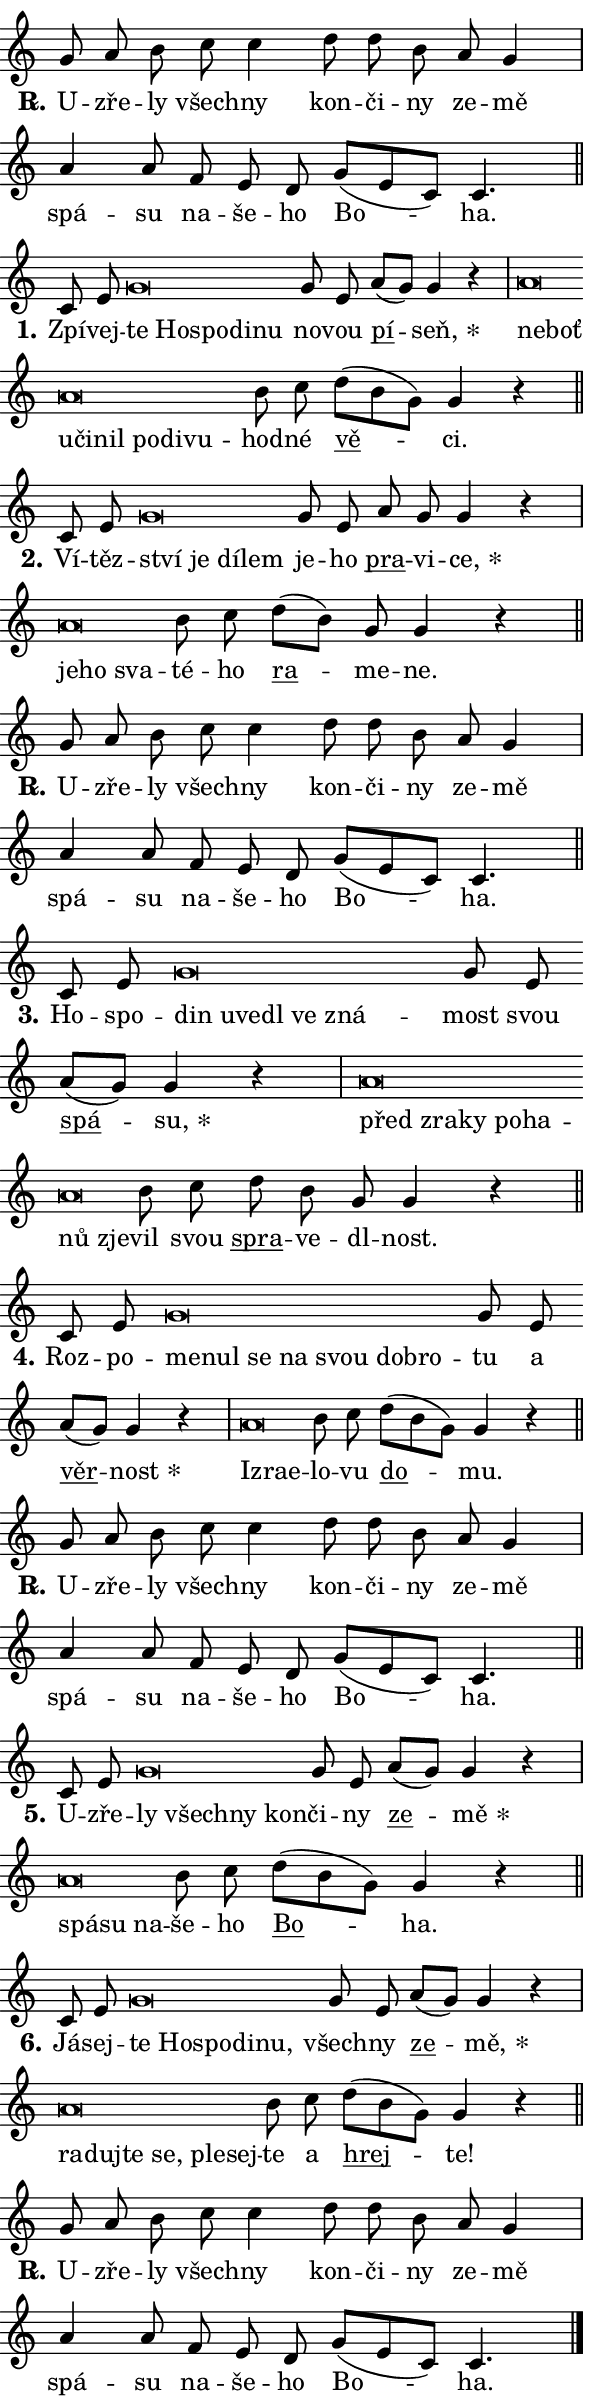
\version "2.24.0"
\header { tagline = "" }
\paper {
  indent = 0\cm
  top-margin = 0\cm
  right-margin = 0.13\cm % to fit lyric hyphens
  bottom-margin = 0\cm
  left-margin = 0\cm
  paper-width = 10\cm
  page-breaking = #ly:one-page-breaking
  system-system-spacing.basic-distance = #11
  score-system-spacing.basic-distance = #11
  ragged-last = ##f
}


%% Author: Thomas Morley
%% https://lists.gnu.org/archive/html/lilypond-user/2020-05/msg00002.html
#(define (line-position grob)
"Returns position of @var[grob} in current system:
   @code{'start}, if at first time-step
   @code{'end}, if at last time-step
   @code{'middle} otherwise
"
  (let* ((col (ly:item-get-column grob))
         (ln (ly:grob-object col 'left-neighbor))
         (rn (ly:grob-object col 'right-neighbor))
         (col-to-check-left (if (ly:grob? ln) ln col))
         (col-to-check-right (if (ly:grob? rn) rn col))
         (break-dir-left
           (and
             (ly:grob-property col-to-check-left 'non-musical #f)
             (ly:item-break-dir col-to-check-left)))
         (break-dir-right
           (and
             (ly:grob-property col-to-check-right 'non-musical #f)
             (ly:item-break-dir col-to-check-right))))
        (cond ((eqv? 1 break-dir-left) 'start)
              ((eqv? -1 break-dir-right) 'end)
              (else 'middle))))

#(define (tranparent-at-line-position vctor)
  (lambda (grob)
  "Relying on @code{line-position} select the relevant enry from @var{vctor}.
Used to determine transparency,"
    (case (line-position grob)
      ((end) (not (vector-ref vctor 0)))
      ((middle) (not (vector-ref vctor 1)))
      ((start) (not (vector-ref vctor 2))))))

noteHeadBreakVisibility =
#(define-music-function (break-visibility)(vector?)
"Makes @code{NoteHead}s transparent relying on @var{break-visibility}"
#{
  \override NoteHead.transparent =
    #(tranparent-at-line-position break-visibility)
#})

#(define delete-ledgers-for-transparent-note-heads
  (lambda (grob)
    "Reads whether a @code{NoteHead} is transparent.
If so this @code{NoteHead} is removed from @code{'note-heads} from
@var{grob}, which is supposed to be @code{LedgerLineSpanner}.
As a result ledgers are not printed for this @code{NoteHead}"
    (let* ((nhds-array (ly:grob-object grob 'note-heads))
           (nhds-list
             (if (ly:grob-array? nhds-array)
                 (ly:grob-array->list nhds-array)
                 '()))
           ;; Relies on the transparent-property being done before
           ;; Staff.LedgerLineSpanner.after-line-breaking is executed.
           ;; This is fragile ...
           (to-keep
             (remove
               (lambda (nhd)
                 (ly:grob-property nhd 'transparent #f))
               nhds-list)))
      ;; TODO find a better method to iterate over grob-arrays, similiar
      ;; to filter/remove etc for lists
      ;; For now rebuilt from scratch
      (set! (ly:grob-object grob 'note-heads)  '())
      (for-each
        (lambda (nhd)
          (ly:pointer-group-interface::add-grob grob 'note-heads nhd))
        to-keep))))

squashNotes = {
  \override NoteHead.X-extent = #'(-0.2 . 0.2)
  \override NoteHead.Y-extent = #'(-0.75 . 0)
  \override NoteHead.stencil =
    #(lambda (grob)
       (let ((pos (ly:grob-property grob 'staff-position)))
         (begin
           (if (< pos -7) (display "ERROR: Lower brevis then expected\n") (display ""))
           (if (<= pos -6) ly:text-interface::print ly:note-head::print))))
}
unSquashNotes = {
  \revert NoteHead.X-extent
  \revert NoteHead.Y-extent
  \revert NoteHead.stencil
}

hideNotes = \noteHeadBreakVisibility #begin-of-line-visible
unHideNotes = \noteHeadBreakVisibility #all-visible

% work-around for resetting accidentals
% https://lilypond.org/doc/v2.23/Documentation/notation/displaying-rhythms#unmetered-music
cadenzaMeasure = {
  \cadenzaOff
  \partial 1024 s1024
  \cadenzaOn
}

#(define-markup-command (accent layout props text) (markup?)
  "Underline accented syllable"
  (interpret-markup layout props
    #{\markup \override #'(offset . 4.3) \underline { #text }#}))

responsum = \markup \concat {
  "R" \hspace #-1.05 \path #0.1 #'((moveto 0 0.07) (lineto 0.9 0.8)) \hspace #0.05 "."
}

spaceSize = #0.6828661417322834 % exact space size for TeX Gyre Schola

\layout {
  \context {
    \Staff
    \remove "Time_signature_engraver"
    \override LedgerLineSpanner.after-line-breaking = #delete-ledgers-for-transparent-note-heads
  }
  \context {
    \Lyrics {
      \override LyricSpace.minimum-distance = \spaceSize
      \override LyricText.font-name = #"TeX Gyre Schola"
      \override LyricText.font-size = 1
      \override StanzaNumber.font-name = #"TeX Gyre Schola Bold"
      \override StanzaNumber.font-size = 1
    }
  }
  \context {
    \Score 
    \override NoteHead.text =
      #(lambda (grob) 
        (let ((pos (ly:grob-property grob 'staff-position)))
          #{\markup {
            \combine
              \halign #-0.55 \raise #(if (= pos -6) 0 0.5) \override #'(thickness . 2) \draw-line #'(3.2 . 0)
              \musicglyph "noteheads.sM1"
          }#}))
  }
}

% magnetic-lyrics.ily
%
%   written by
%     Jean Abou Samra <jean@abou-samra.fr>
%     Werner Lemberg <wl@gnu.org>
%
%   adapted by
%     Jiri Hon <jiri.hon@gmail.com>
%
% Version 2022-Apr-15

% https://www.mail-archive.com/lilypond-user@gnu.org/msg149350.html

#(define (Left_hyphen_pointer_engraver context)
   "Collect syllable-hyphen-syllable occurrences in lyrics and store
them in properties.  This engraver only looks to the left.  For
example, if the lyrics input is @code{foo -- bar}, it does the
following.

@itemize @bullet
@item
Set the @code{text} property of the @code{LyricHyphen} grob between
@q{foo} and @q{bar} to @code{foo}.

@item
Set the @code{left-hyphen} property of the @code{LyricText} grob with
text @q{foo} to the @code{LyricHyphen} grob between @q{foo} and
@q{bar}.
@end itemize

Use this auxiliary engraver in combination with the
@code{lyric-@/text::@/apply-@/magnetic-@/offset!} hook."
   (let ((hyphen #f)
         (text #f))
     (make-engraver
      (acknowledgers
       ((lyric-syllable-interface engraver grob source-engraver)
        (set! text grob)))
      (end-acknowledgers
       ((lyric-hyphen-interface engraver grob source-engraver)
        ;(when (not (grob::has-interface grob 'lyric-space-interface))
          (set! hyphen grob)));)
      ((stop-translation-timestep engraver)
       (when (and text hyphen)
         (ly:grob-set-object! text 'left-hyphen hyphen))
       (set! text #f)
       (set! hyphen #f)))))

#(define (lyric-text::apply-magnetic-offset! grob)
   "If the space between two syllables is less than the value in
property @code{LyricText@/.details@/.squash-threshold}, move the right
syllable to the left so that it gets concatenated with the left
syllable.

Use this function as a hook for
@code{LyricText@/.after-@/line-@/breaking} if the
@code{Left_@/hyphen_@/pointer_@/engraver} is active."
   (let ((hyphen (ly:grob-object grob 'left-hyphen #f)))
     (when hyphen
       (let ((left-text (ly:spanner-bound hyphen LEFT)))
         (when (grob::has-interface left-text 'lyric-syllable-interface)
           (let* ((common (ly:grob-common-refpoint grob left-text X))
                  (this-x-ext (ly:grob-extent grob common X))
                  (left-x-ext
                   (begin
                     ;; Trigger magnetism for left-text.
                     (ly:grob-property left-text 'after-line-breaking)
                     (ly:grob-extent left-text common X)))
                  ;; `delta` is the gap width between two syllables.
                  (delta (- (interval-start this-x-ext)
                            (interval-end left-x-ext)))
                  (details (ly:grob-property grob 'details))
                  (threshold (assoc-get 'squash-threshold details 0.2)))
             (when (< delta threshold)
               (let* (;; We have to manipulate the input text so that
                      ;; ligatures crossing syllable boundaries are not
                      ;; disabled.  For languages based on the Latin
                      ;; script this is essentially a beautification.
                      ;; However, for non-Western scripts it can be a
                      ;; necessity.
                      (lt (ly:grob-property left-text 'text))
                      (rt (ly:grob-property grob 'text))
                      (is-space (grob::has-interface hyphen 'lyric-space-interface))
                      (space (if is-space " " ""))
                      (extra-delta (if is-space spaceSize 0))
                      ;; Append new syllable.
                      (ltrt-space (if (and (string? lt) (string? rt))
                                (string-append lt space rt)
                                (make-concat-markup (list lt space rt))))
                      ;; Right-align `ltrt` to the right side.
                      (ltrt-space-markup (grob-interpret-markup
                               grob
                               (make-translate-markup
                                (cons (interval-length this-x-ext) 0)
                                (make-right-align-markup ltrt-space)))))
                 (begin
                   ;; Don't print `left-text`.
                   (ly:grob-set-property! left-text 'stencil #f)
                   ;; Set text and stencil (which holds all collected
                   ;; syllables so far) and shift it to the left.
                   (ly:grob-set-property! grob 'text ltrt-space)
                   (ly:grob-set-property! grob 'stencil ltrt-space-markup)
                   (ly:grob-translate-axis! grob (- (- delta extra-delta)) X))))))))))


#(define (lyric-hyphen::displace-bounds-first grob)
   ;; Make very sure this callback isn't triggered too early.
   (let ((left (ly:spanner-bound grob LEFT))
         (right (ly:spanner-bound grob RIGHT)))
     (ly:grob-property left 'after-line-breaking)
     (ly:grob-property right 'after-line-breaking)
     (ly:lyric-hyphen::print grob)))

squashThreshold = #0.4

\layout {
  \context {
    \Lyrics
    \consists #Left_hyphen_pointer_engraver
    \override LyricText.after-line-breaking =
      #lyric-text::apply-magnetic-offset!
    \override LyricHyphen.stencil = #lyric-hyphen::displace-bounds-first
    \override LyricText.details.squash-threshold = \squashThreshold
    \override LyricHyphen.minimum-distance = 0
    \override LyricHyphen.minimum-length = \squashThreshold
  }
}

squashText = \override LyricText.details.squash-threshold = 9999
unSquashText = \override LyricText.details.squash-threshold = \squashThreshold

leftText = \override LyricText.self-alignment-X = #LEFT
unLeftText = \revert LyricText.self-alignment-X

starOffset = #(lambda (grob) 
                (let ((x_offset (ly:self-alignment-interface::aligned-on-x-parent grob)))
                  (if (= x_offset 0) 0 (+ x_offset 1.2))))

star = #(define-music-function (syllable)(string?)
"Append star separator at the end of a syllable"
#{
  \once \override LyricText.X-offset = #starOffset
  \lyricmode { \markup {
    #syllable
    \override #'((font-name . "TeX Gyre Schola Bold")) \hspace #0.2 \lower #0.65 \larger "*"
  } }
#})

starAccent = #(define-music-function (syllable)(string?)
"Append star separator at the end of a syllable and make accent"
#{
  \once \override LyricText.X-offset = #starOffset
  \lyricmode { \markup {
    \accent #syllable
    \override #'((font-name . "TeX Gyre Schola Bold")) \hspace #0.2 \lower #0.65 \larger "*"
  } }
#})

breath = #(define-music-function (syllable)(string?)
"Append breathing indicator at the end of a syllable"
#{
  \lyricmode { \markup { #syllable "+" } }
#})

optionalBreath = #(define-music-function (syllable)(string?)
"Append optional breathing indicator at the end of a syllable"
#{
  \lyricmode { \markup { #syllable "(+)" } }
#})


\score {
    <<
        \new Voice = "melody" { \cadenzaOn \key c \major \relative { g'8 a b c c4 \bar "" d8 d b \bar "" a g4 \cadenzaMeasure \bar "|" a a8 \bar "" f e d \bar "" g[( e c)] c4. \cadenzaMeasure \bar "||" \break } }
        \new Lyrics \lyricsto "melody" { \lyricmode { \set stanza = \responsum
U -- zře -- ly všech -- ny kon -- či -- ny ze -- mě spá -- su na -- še -- ho Bo -- ha. } }
    >>
    \layout {}
}

\score {
    <<
        \new Voice = "melody" { \cadenzaOn \key c \major \relative { c'8 e \bar "" \squashNotes g\breve*1/16 \hideNotes \breve*1/16 \bar "" \breve*1/16 \bar "" \breve*1/16 \breve*1/16 \bar "" \unHideNotes \unSquashNotes g8 e \bar "" a[(g)] g4 r \cadenzaMeasure \bar "|" \squashNotes a\breve*1/16 \hideNotes \breve*1/16 \bar "" \breve*1/16 \bar "" \breve*1/16 \bar "" \breve*1/16 \bar "" \breve*1/16 \bar "" \breve*1/16 \breve*1/16 \bar "" \unHideNotes \unSquashNotes b8 c \bar "" d[( b g)] g4 r \cadenzaMeasure \bar "||" \break } }
        \new Lyrics \lyricsto "melody" { \lyricmode { \set stanza = "1."
Zpí -- vej -- \leftText te \squashText Ho -- spo -- di -- nu \unLeftText \unSquashText no -- vou \markup \accent pí -- \star seň, \leftText ne -- \squashText boť u -- či -- nil po -- di -- vu -- \unLeftText \unSquashText hod -- né \markup \accent vě -- ci. } }
    >>
    \layout {}
}

\score {
    <<
        \new Voice = "melody" { \cadenzaOn \key c \major \relative { c'8 e \bar "" \squashNotes g\breve*1/16 \hideNotes \breve*1/16 \bar "" \breve*1/16 \breve*1/16 \bar "" \unHideNotes \unSquashNotes g8 e \bar "" a g g4 r \cadenzaMeasure \bar "|" \squashNotes a\breve*1/16 \hideNotes \breve*1/16 \breve*1/16 \bar "" \unHideNotes \unSquashNotes b8 c \bar "" d[( b)] g g4 r \cadenzaMeasure \bar "||" \break } }
        \new Lyrics \lyricsto "melody" { \lyricmode { \set stanza = "2."
Ví -- těz -- \leftText ství \squashText je dí -- lem \unLeftText \unSquashText je -- ho \markup \accent pra -- vi -- \star ce, \leftText je -- \squashText ho sva -- \unLeftText \unSquashText té -- ho \markup \accent ra -- me -- ne. } }
    >>
    \layout {}
}

\score {
    <<
        \new Voice = "melody" { \cadenzaOn \key c \major \relative { g'8 a b c c4 \bar "" d8 d b \bar "" a g4 \cadenzaMeasure \bar "|" a a8 \bar "" f e d \bar "" g[( e c)] c4. \cadenzaMeasure \bar "||" \break } }
        \new Lyrics \lyricsto "melody" { \lyricmode { \set stanza = \responsum
U -- zře -- ly všech -- ny kon -- či -- ny ze -- mě spá -- su na -- še -- ho Bo -- ha. } }
    >>
    \layout {}
}

\score {
    <<
        \new Voice = "melody" { \cadenzaOn \key c \major \relative { c'8 e \bar "" \squashNotes g\breve*1/16 \hideNotes \breve*1/16 \bar "" \breve*1/16 \bar "" \breve*1/16 \bar "" \breve*1/16 \breve*1/16 \bar "" \unHideNotes \unSquashNotes g8 e \bar "" a[(g)] g4 r \cadenzaMeasure \bar "|" \squashNotes a\breve*1/16 \hideNotes \breve*1/16 \bar "" \breve*1/16 \bar "" \breve*1/16 \bar "" \breve*1/16 \bar "" \breve*1/16 \breve*1/16 \bar "" \unHideNotes \unSquashNotes b8 c \bar "" d b g g4 r \cadenzaMeasure \bar "||" \break } }
        \new Lyrics \lyricsto "melody" { \lyricmode { \set stanza = "3."
Ho -- spo -- \leftText din \squashText u -- ve -- dl ve zná -- \unLeftText \unSquashText most svou \markup \accent spá -- \star su, \leftText před \squashText zra -- ky po -- ha -- nů zje -- \unLeftText \unSquashText vil svou \markup \accent spra -- ve -- dl -- nost. } }
    >>
    \layout {}
}

\score {
    <<
        \new Voice = "melody" { \cadenzaOn \key c \major \relative { c'8 e \bar "" \squashNotes g\breve*1/16 \hideNotes \breve*1/16 \bar "" \breve*1/16 \bar "" \breve*1/16 \bar "" \breve*1/16 \bar "" \breve*1/16 \breve*1/16 \bar "" \unHideNotes \unSquashNotes g8 e \bar "" a[(g)] g4 r \cadenzaMeasure \bar "|" \squashNotes a\breve*1/16 \hideNotes \breve*1/16 \breve*1/16 \bar "" \unHideNotes \unSquashNotes b8 c \bar "" d[( b g)] g4 r \cadenzaMeasure \bar "||" \break } }
        \new Lyrics \lyricsto "melody" { \lyricmode { \set stanza = "4."
Roz -- po -- \leftText me -- \squashText nul se na svou dob -- ro -- \unLeftText \unSquashText tu a \markup \accent věr -- \star nost \leftText Iz -- \squashText ra -- e -- \unLeftText \unSquashText lo -- vu \markup \accent do -- mu. } }
    >>
    \layout {}
}

\score {
    <<
        \new Voice = "melody" { \cadenzaOn \key c \major \relative { g'8 a b c c4 \bar "" d8 d b \bar "" a g4 \cadenzaMeasure \bar "|" a a8 \bar "" f e d \bar "" g[( e c)] c4. \cadenzaMeasure \bar "||" \break } }
        \new Lyrics \lyricsto "melody" { \lyricmode { \set stanza = \responsum
U -- zře -- ly všech -- ny kon -- či -- ny ze -- mě spá -- su na -- še -- ho Bo -- ha. } }
    >>
    \layout {}
}

\score {
    <<
        \new Voice = "melody" { \cadenzaOn \key c \major \relative { c'8 e \bar "" \squashNotes g\breve*1/16 \hideNotes \breve*1/16 \bar "" \breve*1/16 \breve*1/16 \bar "" \unHideNotes \unSquashNotes g8 e \bar "" a[(g)] g4 r \cadenzaMeasure \bar "|" \squashNotes a\breve*1/16 \hideNotes \breve*1/16 \breve*1/16 \bar "" \unHideNotes \unSquashNotes b8 c \bar "" d[( b g)] g4 r \cadenzaMeasure \bar "||" \break } }
        \new Lyrics \lyricsto "melody" { \lyricmode { \set stanza = "5."
U -- zře -- \leftText ly \squashText všech -- ny kon -- \unLeftText \unSquashText či -- ny \markup \accent ze -- \star mě \leftText spá -- \squashText su na -- \unLeftText \unSquashText še -- ho \markup \accent Bo -- ha. } }
    >>
    \layout {}
}

\score {
    <<
        \new Voice = "melody" { \cadenzaOn \key c \major \relative { c'8 e \bar "" \squashNotes g\breve*1/16 \hideNotes \breve*1/16 \bar "" \breve*1/16 \bar "" \breve*1/16 \breve*1/16 \bar "" \unHideNotes \unSquashNotes g8 e \bar "" a[(g)] g4 r \cadenzaMeasure \bar "|" \squashNotes a\breve*1/16 \hideNotes \breve*1/16 \bar "" \breve*1/16 \bar "" \breve*1/16 \bar "" \breve*1/16 \breve*1/16 \bar "" \unHideNotes \unSquashNotes b8 c \bar "" d[( b g)] g4 r \cadenzaMeasure \bar "||" \break } }
        \new Lyrics \lyricsto "melody" { \lyricmode { \set stanza = "6."
Já -- sej -- \leftText te \squashText Ho -- spo -- di -- nu, \unLeftText \unSquashText všech -- ny \markup \accent ze -- \star mě, \leftText ra -- \squashText duj -- te se, ple -- sej -- \unLeftText \unSquashText te a \markup \accent hrej -- te! } }
    >>
    \layout {}
}

\score {
    <<
        \new Voice = "melody" { \cadenzaOn \key c \major \relative { g'8 a b c c4 \bar "" d8 d b \bar "" a g4 \cadenzaMeasure \bar "|" a a8 \bar "" f e d \bar "" g[( e c)] c4. \cadenzaMeasure \bar "||" \break } \bar "|." }
        \new Lyrics \lyricsto "melody" { \lyricmode { \set stanza = \responsum
U -- zře -- ly všech -- ny kon -- či -- ny ze -- mě spá -- su na -- še -- ho Bo -- ha. } }
    >>
    \layout {}
}
